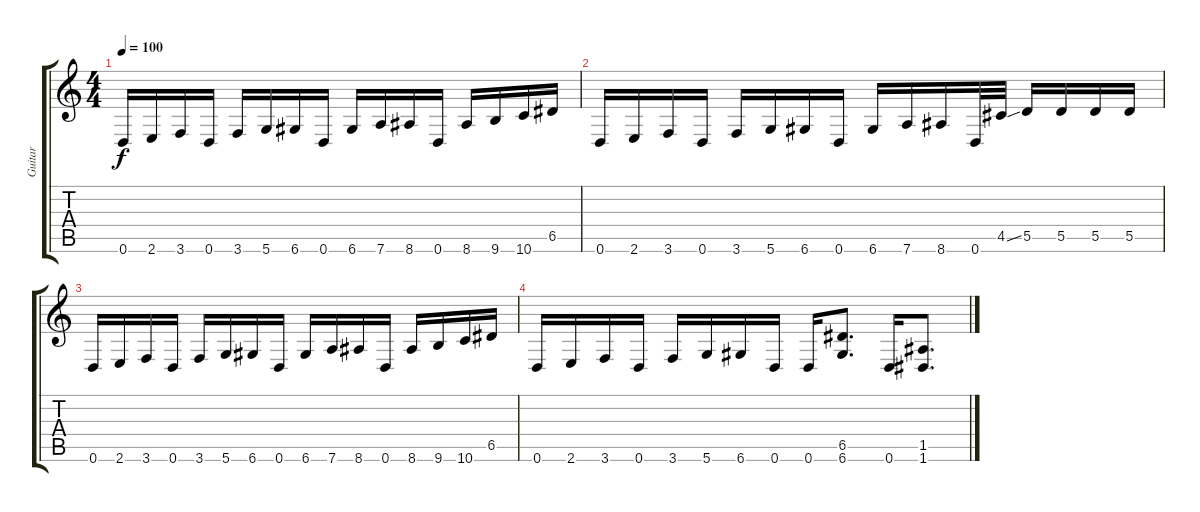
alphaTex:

\track ("Guitar" "Guitar") {instrument distortionguitar}
\staff {score tabs}
\tuning (E4 B3 G3 D3 A2 D2) {hide}
\ts (4 4)
\tempo 100
\clef g2
\ks c
0.6.16{dy f} 2.6.16 3.6.16 0.6.16 3.6.16 5.6.16 6.6.16 0.6.16 6.6.16 7.6.16 8.6.16 0.6.16 8.6.16 9.6.16 10.6.16 6.5.16 |
0.6.16 2.6.16 3.6.16 0.6.16 3.6.16 5.6.16 6.6.16 0.6.16 6.6.16 7.6.16 8.6.16 0.6.32 4.5{ss}.32 5.5.16 5.5.16 5.5.16 5.5.16 |
0.6.16 2.6.16 3.6.16 0.6.16 3.6.16 5.6.16 6.6.16 0.6.16 6.6.16 7.6.16 8.6.16 0.6.16 8.6.16 9.6.16 10.6.16 6.5.16 |
0.6.16 2.6.16 3.6.16 0.6.16 3.6.16 5.6.16 6.6.16 0.6.16 0.6.16 (6.5 6.6).8{d} 0.6.16 (1.5 1.6).8{d}
